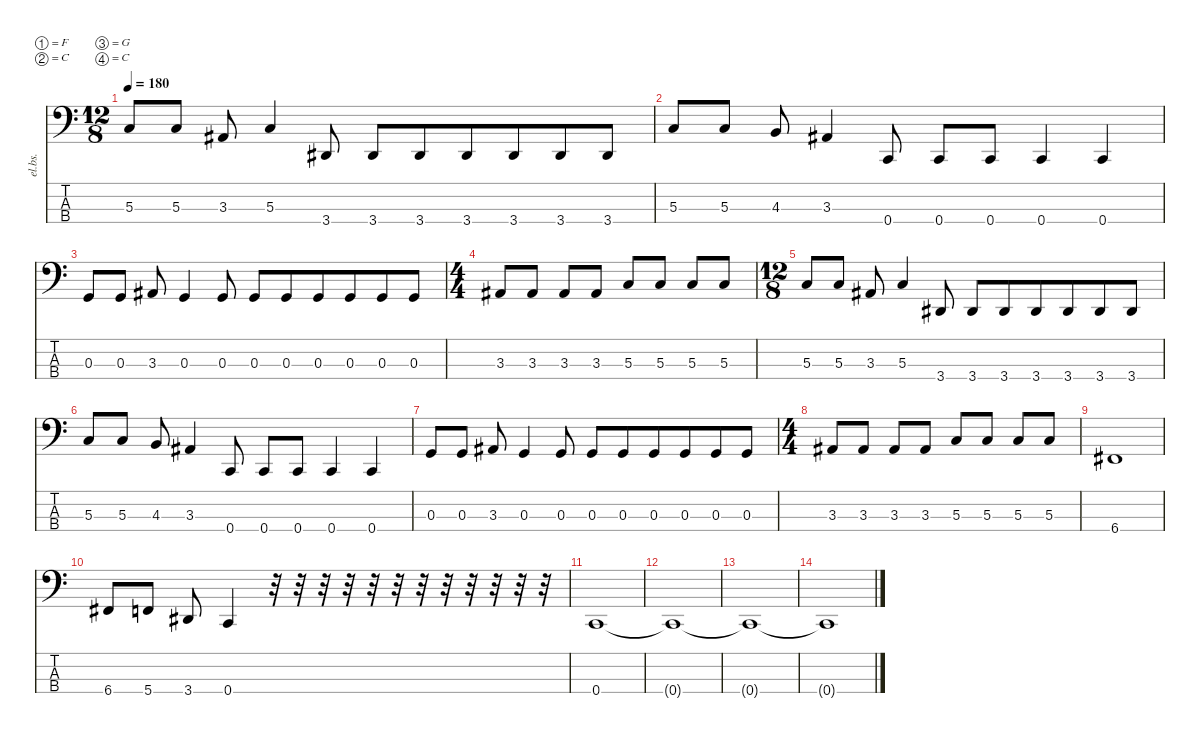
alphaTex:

\defaultSystemsLayout 4
\hideDynamics
\bracketExtendMode nobrackets
\otherSystemsTrackNameOrientation horizontal
\track ("Uku" "el.bs.") {instrument electricbassfinger}
\staff {score tabs}
\tuning (F2 C2 G1 C1)
\ts (12 8)
\beaming (8 2 2 2 6)
\tempo 180
\clef f4
\ks c
5.3.8{dy mf beam Up} 5.3.8{beam Up} 3.3{acc #}.8{beam Up} 5.3.4{beam Up} 3.4{acc #}.8{beam Up} 3.4{acc #}.8{beam Up} 3.4{acc #}.8{beam Up} 3.4{acc #}.8{beam Up} 3.4{acc #}.8{beam Up} 3.4{acc #}.8{beam Up} 3.4{acc #}.8{beam Up} |
5.3.8{beam Up} 5.3.8{beam Up} 4.3.8{beam Up} 3.3{acc #}.4{beam Up} 0.4.8{beam Up} 0.4.8{beam Up} 0.4.8{beam Up} 0.4.4{beam Up} 0.4.4{beam Up} |
0.3.8{beam Up} 0.3.8{beam Up} 3.3{acc #}.8{beam Up} 0.3.4{beam Up} 0.3.8{beam Up} 0.3.8{beam Up} 0.3.8{beam Up} 0.3.8{beam Up} 0.3.8{beam Up} 0.3.8{beam Up} 0.3.8{beam Up} |
\ts (4 4)
\beaming (8 2 2 2 2)
3.3{acc #}.8{beam Up} 3.3{acc #}.8{beam Up} 3.3{acc #}.8{beam Up} 3.3{acc #}.8{beam Up} 5.3.8{beam Up} 5.3.8{beam Up} 5.3.8{beam Up} 5.3.8{beam Up} |
\ts (12 8)
\beaming (8 2 2 2 6)
5.3.8{beam Up} 5.3.8{beam Up} 3.3{acc #}.8{beam Up} 5.3.4{beam Up} 3.4{acc #}.8{beam Up} 3.4{acc #}.8{beam Up} 3.4{acc #}.8{beam Up} 3.4{acc #}.8{beam Up} 3.4{acc #}.8{beam Up} 3.4{acc #}.8{beam Up} 3.4{acc #}.8{beam Up} |
5.3.8{beam Up} 5.3.8{beam Up} 4.3.8{beam Up} 3.3{acc #}.4{beam Up} 0.4.8{beam Up} 0.4.8{beam Up} 0.4.8{beam Up} 0.4.4{beam Up} 0.4.4{beam Up} |
0.3.8{beam Up} 0.3.8{beam Up} 3.3{acc #}.8{beam Up} 0.3.4{beam Up} 0.3.8{beam Up} 0.3.8{beam Up} 0.3.8{beam Up} 0.3.8{beam Up} 0.3.8{beam Up} 0.3.8{beam Up} 0.3.8{beam Up} |
\ts (4 4)
\beaming (8 2 2 2 2)
3.3{acc #}.8{beam Up} 3.3{acc #}.8{beam Up} 3.3{acc #}.8{beam Up} 3.3{acc #}.8{beam Up} 5.3.8{beam Up} 5.3.8{beam Up} 5.3.8{beam Up} 5.3.8{beam Up} |
6.4{acc #}.1{beam Up} |
6.4{acc #}.8{beam Up} 5.4.8{beam Up} 3.4{acc #}.8{beam Up} 0.4.4{beam Up} r.32{beam Up} r.32{beam Up} r.32{beam Up} r.32{beam Up} r.32{beam Up} r.32{beam Up} r.32{beam Up} r.32{beam Up} r.32{beam Up} r.32{beam Up} r.32{beam Up} r.32{beam Up} |
0.4.1{beam Up} |
0.4{t}.1{beam Up} |
0.4{t}.1{beam Up} |
0.4{t}.1{beam Up}
